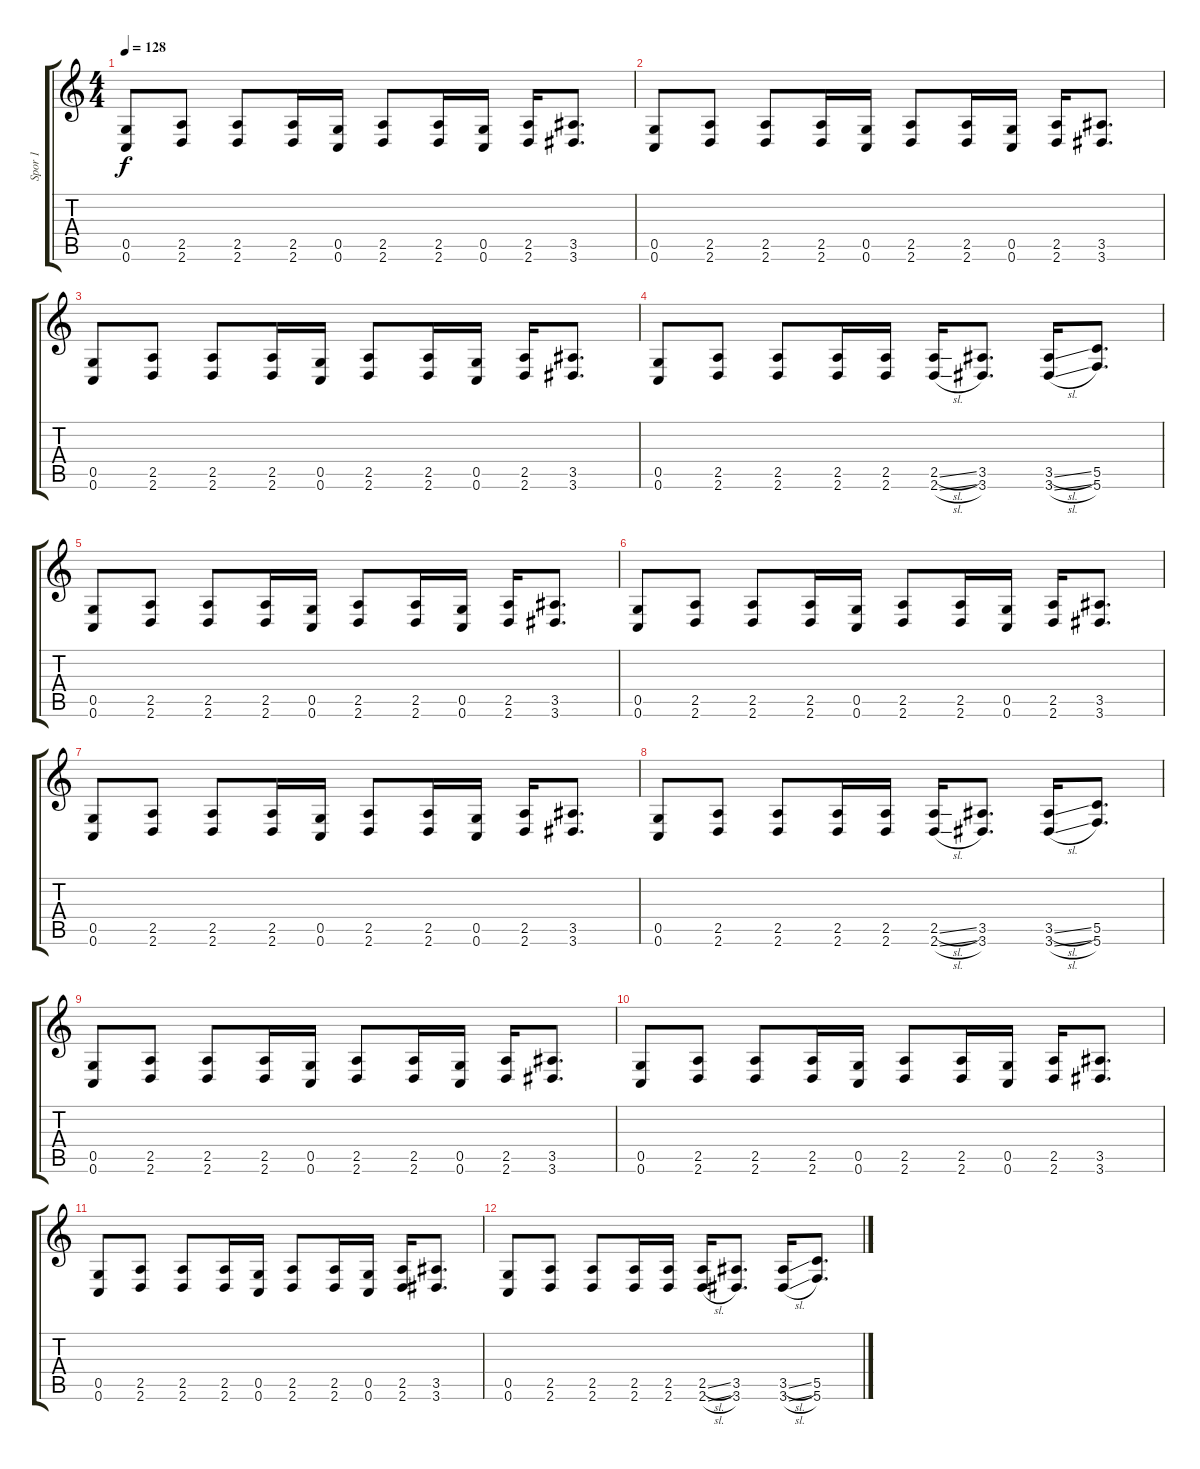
\track ("Spor 1" "Spor 1") {instrument overdrivenguitar}
\staff {score tabs}
\tuning (D4 A3 F3 C3 G2 C2) {hide}
\ts (4 4)
\tempo 128
\clef g2
\ks c
(0.5 0.6).8{dy f} (2.5 2.6).8 (2.5 2.6).8 (2.5 2.6).16 (0.5 0.6).16 (2.5 2.6).8 (2.5 2.6).16 (0.5 0.6).16 (2.5 2.6).16 (3.5 3.6).8{d} |
(0.5 0.6).8 (2.5 2.6).8 (2.5 2.6).8 (2.5 2.6).16 (0.5 0.6).16 (2.5 2.6).8 (2.5 2.6).16 (0.5 0.6).16 (2.5 2.6).16 (3.5 3.6).8{d} |
(0.5 0.6).8 (2.5 2.6).8 (2.5 2.6).8 (2.5 2.6).16 (0.5 0.6).16 (2.5 2.6).8 (2.5 2.6).16 (0.5 0.6).16 (2.5 2.6).16 (3.5 3.6).8{d} |
(0.5 0.6).8 (2.5 2.6).8 (2.5 2.6).8 (2.5 2.6).16 (2.5 2.6).16 (2.5{sl} 2.6{sl}).16 (3.5 3.6).8{d} (3.5{sl} 3.6{sl}).16 (5.5 5.6).8{d} |
(0.5 0.6).8 (2.5 2.6).8 (2.5 2.6).8 (2.5 2.6).16 (0.5 0.6).16 (2.5 2.6).8 (2.5 2.6).16 (0.5 0.6).16 (2.5 2.6).16 (3.5 3.6).8{d} |
(0.5 0.6).8 (2.5 2.6).8 (2.5 2.6).8 (2.5 2.6).16 (0.5 0.6).16 (2.5 2.6).8 (2.5 2.6).16 (0.5 0.6).16 (2.5 2.6).16 (3.5 3.6).8{d} |
(0.5 0.6).8 (2.5 2.6).8 (2.5 2.6).8 (2.5 2.6).16 (0.5 0.6).16 (2.5 2.6).8 (2.5 2.6).16 (0.5 0.6).16 (2.5 2.6).16 (3.5 3.6).8{d} |
(0.5 0.6).8 (2.5 2.6).8 (2.5 2.6).8 (2.5 2.6).16 (2.5 2.6).16 (2.5{sl} 2.6{sl}).16 (3.5 3.6).8{d} (3.5{sl} 3.6{sl}).16 (5.5 5.6).8{d} |
(0.5 0.6).8 (2.5 2.6).8 (2.5 2.6).8 (2.5 2.6).16 (0.5 0.6).16 (2.5 2.6).8 (2.5 2.6).16 (0.5 0.6).16 (2.5 2.6).16 (3.5 3.6).8{d} |
(0.5 0.6).8 (2.5 2.6).8 (2.5 2.6).8 (2.5 2.6).16 (0.5 0.6).16 (2.5 2.6).8 (2.5 2.6).16 (0.5 0.6).16 (2.5 2.6).16 (3.5 3.6).8{d} |
(0.5 0.6).8 (2.5 2.6).8 (2.5 2.6).8 (2.5 2.6).16 (0.5 0.6).16 (2.5 2.6).8 (2.5 2.6).16 (0.5 0.6).16 (2.5 2.6).16 (3.5 3.6).8{d} |
(0.5 0.6).8 (2.5 2.6).8 (2.5 2.6).8 (2.5 2.6).16 (2.5 2.6).16 (2.5{sl} 2.6{sl}).16 (3.5 3.6).8{d} (3.5{sl} 3.6{sl}).16 (5.5 5.6).8{d}
